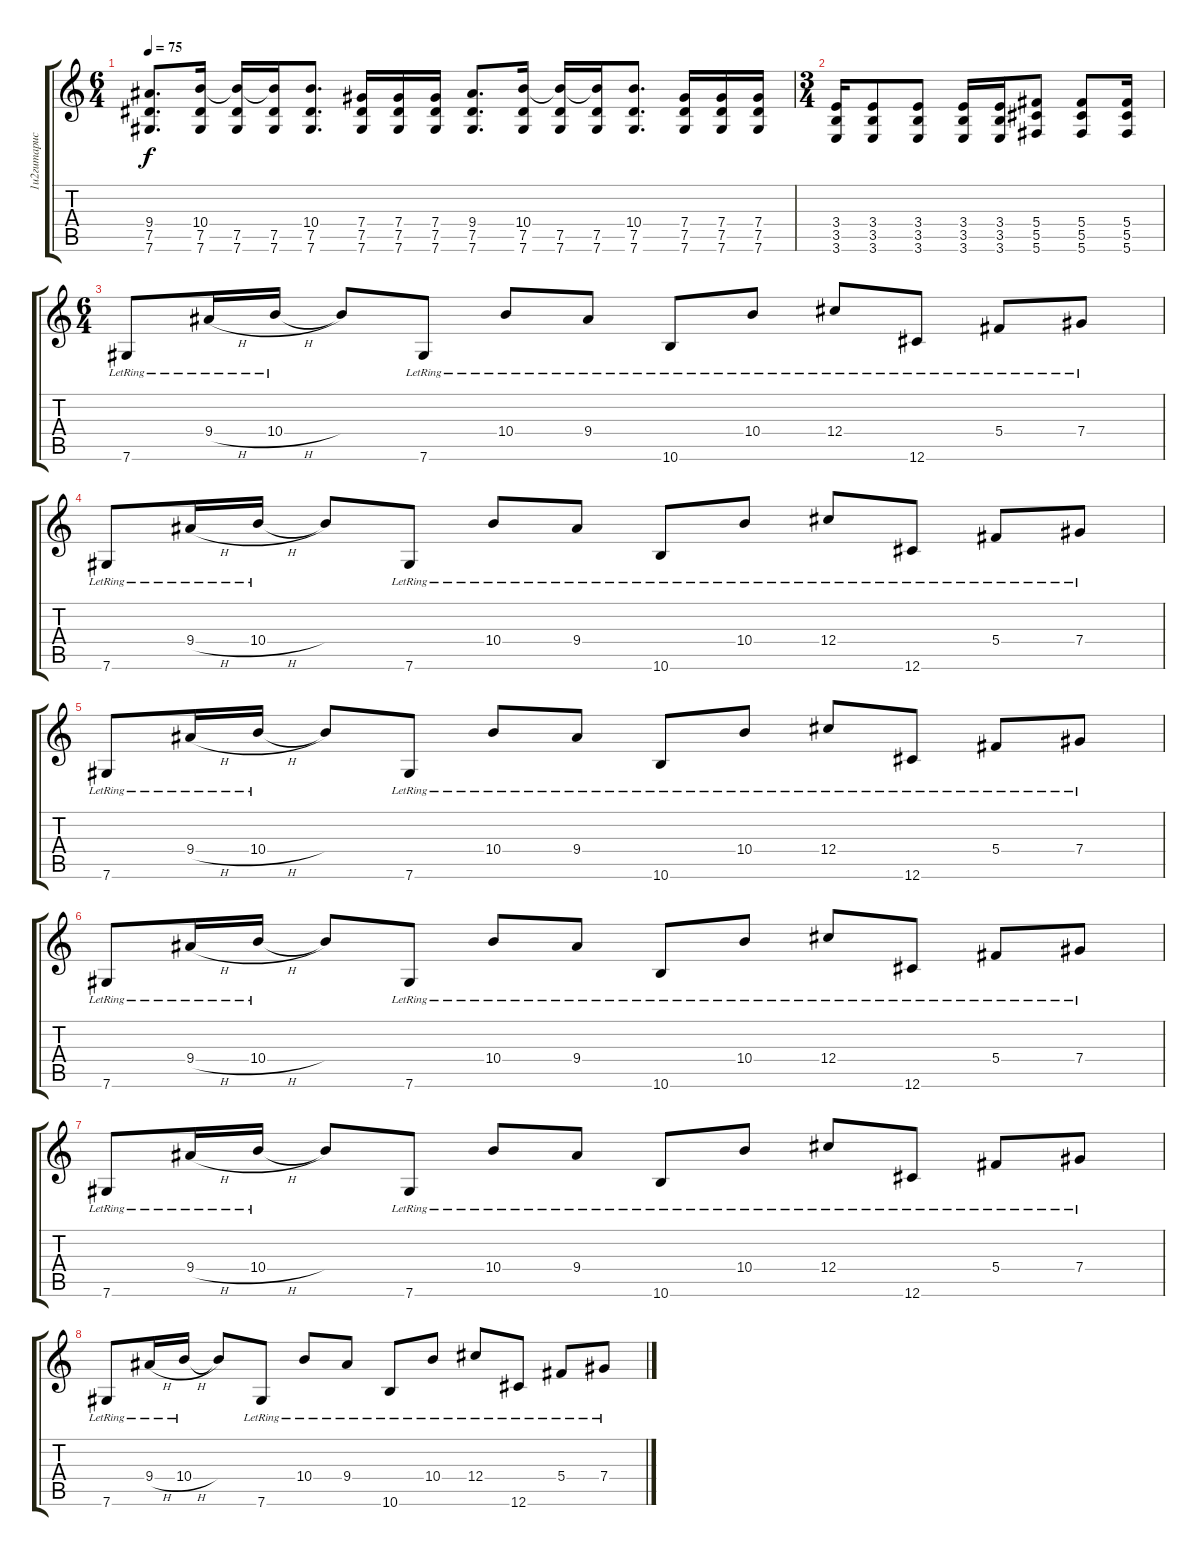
\track ("1и2гитаристы)" "1и2гитарис") {instrument electricguitarclean}
\staff {score tabs}
\tuning (Eb4 Bb3 Gb3 Db3 Ab2 Db2) {hide}
\ts (6 4)
\tempo 75
\clef g2
\ks c
(9.4 7.5 7.6).8{d dy f} (10.4 7.5 7.6).16 (10.4{t} 7.5 7.6).16 (10.4{t} 7.5 7.6).16 (10.4 7.5 7.6).8{d} (7.4 7.5 7.6).16 (7.4 7.5 7.6).16 (7.4 7.5 7.6).16 (9.4 7.5 7.6).8{d} (10.4 7.5 7.6).16 (10.4{t} 7.5 7.6).16 (10.4{t} 7.5 7.6).16 (10.4 7.5 7.6).8{d} (7.4 7.5 7.6).16 (7.4 7.5 7.6).16 (7.4 7.5 7.6).16 |
\ts (3 4)
(3.4 3.5 3.6).16 (3.4 3.5 3.6).8 (3.4 3.5 3.6).8 (3.4 3.5 3.6).16 (3.4 3.5 3.6).16 (5.4 5.5 5.6).8 (5.4 5.5 5.6).8 (5.4 5.5 5.6).16 |
\ts (6 4)
7.6{lr}.8{instrument electricguitarclean} 9.4{h lr}.16 10.4{h lr}.16 10.4{t}.8 7.6{lr}.8 10.4{lr}.8 9.4{lr}.8 10.6{lr}.8 10.4{lr}.8 12.4{lr}.8 12.6{lr}.8 5.4{lr}.8 7.4{lr}.8 |
7.6{lr}.8 9.4{h lr}.16 10.4{h lr}.16 10.4{t}.8 7.6{lr}.8 10.4{lr}.8 9.4{lr}.8 10.6{lr}.8 10.4{lr}.8 12.4{lr}.8 12.6{lr}.8 5.4{lr}.8 7.4{lr}.8 |
7.6{lr}.8 9.4{h lr}.16 10.4{h lr}.16 10.4{t}.8 7.6{lr}.8 10.4{lr}.8 9.4{lr}.8 10.6{lr}.8 10.4{lr}.8 12.4{lr}.8 12.6{lr}.8 5.4{lr}.8 7.4{lr}.8 |
7.6{lr}.8 9.4{h lr}.16 10.4{h lr}.16 10.4{t}.8 7.6{lr}.8 10.4{lr}.8 9.4{lr}.8 10.6{lr}.8 10.4{lr}.8 12.4{lr}.8 12.6{lr}.8 5.4{lr}.8 7.4{lr}.8 |
7.6{lr}.8 9.4{h lr}.16 10.4{h lr}.16 10.4{t}.8 7.6{lr}.8 10.4{lr}.8 9.4{lr}.8 10.6{lr}.8 10.4{lr}.8 12.4{lr}.8 12.6{lr}.8 5.4{lr}.8 7.4{lr}.8 |
7.6{lr}.8 9.4{h lr}.16 10.4{h lr}.16 10.4{t}.8 7.6{lr}.8 10.4{lr}.8 9.4{lr}.8 10.6{lr}.8 10.4{lr}.8 12.4{lr}.8 12.6{lr}.8 5.4{lr}.8 7.4{lr}.8
